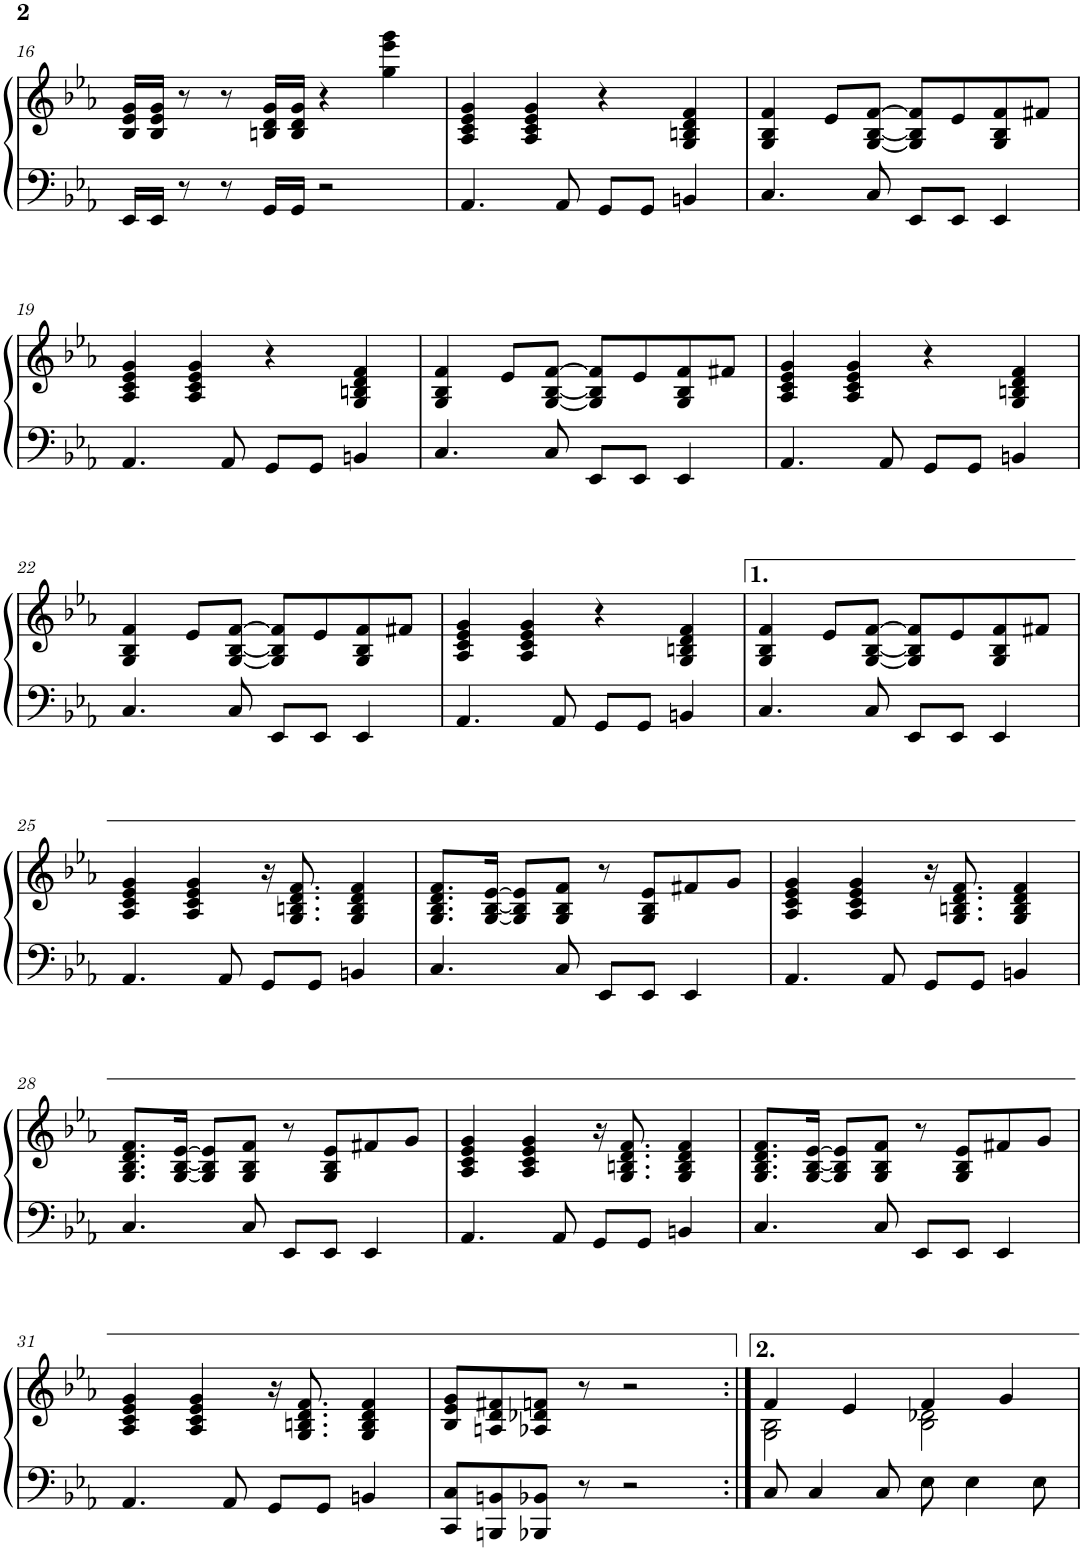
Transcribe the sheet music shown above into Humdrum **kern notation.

**kern	**kern
*part1	*part1
*staff2	*staff1
*I"Piano	*
*I'Pno.	*
!!LO:PB:g=z
*clefF4	*clefG2
*k[b-e-a-]	*k[b-e-a-]
*M4/4	*M4/4
=16	=16
16EE-/LL	16B-/ 16e-/ 16g/LL
16EE-/JJ	16B-/ 16e-/ 16g/JJ
8r	8r
8r	8r
16GG/LL	16Bn/ 16d/ 16g/LL
16GG/JJ	16B/ 16d/ 16g/JJ
2r	4r
.	4gg\ 4eee-\ 4ggg\
=17	=17
4.AA-/	4A-/ 4c/ 4e-/ 4g/
.	4A-/ 4c/ 4e-/ 4g/
8AA-/	.
8GG/L	4r
8GG/J	.
4BBn/	4G/ 4Bn/ 4d/ 4f/
=18	=18
4.C/	4G/ 4B-/ 4f/
.	8e-/L
8C/	[8G/ [8B-/ [8f/J
8EE-/L	8G/] 8B-/] 8f/]L
8EE-/J	8e-/
4EE-/	8G/ 8B-/ 8f/
.	8f#X/J
!!LO:LB:g=z
=19	=19
4.AA-/	4A-/ 4c/ 4e-/ 4g/
.	4A-/ 4c/ 4e-/ 4g/
8AA-/	.
8GG/L	4r
8GG/J	.
4BBn/	4G/ 4Bn/ 4d/ 4f/
=20	=20
4.C/	4G/ 4B-/ 4f/
.	8e-/L
8C/	[8G/ [8B-/ [8f/J
8EE-/L	8G/] 8B-/] 8f/]L
8EE-/J	8e-/
4EE-/	8G/ 8B-/ 8f/
.	8f#X/J
=21	=21
4.AA-/	4A-/ 4c/ 4e-/ 4g/
.	4A-/ 4c/ 4e-/ 4g/
8AA-/	.
8GG/L	4r
8GG/J	.
4BBn/	4G/ 4Bn/ 4d/ 4f/
!!LO:LB:g=z
=22	=22
4.C/	4G/ 4B-/ 4f/
.	8e-/L
8C/	[8G/ [8B-/ [8f/J
8EE-/L	8G/] 8B-/] 8f/]L
8EE-/J	8e-/
4EE-/	8G/ 8B-/ 8f/
.	8f#X/J
=23	=23
4.AA-/	4A-/ 4c/ 4e-/ 4g/
.	4A-/ 4c/ 4e-/ 4g/
8AA-/	.
8GG/L	4r
8GG/J	.
4BBn/	4G/ 4Bn/ 4d/ 4f/
=24	=24
4.C/	4G/ 4B-/ 4f/
.	8e-/L
8C/	[8G/ [8B-/ [8f/J
8EE-/L	8G/] 8B-/] 8f/]L
8EE-/J	8e-/
4EE-/	8G/ 8B-/ 8f/
.	8f#X/J
!!LO:LB:g=z
=25	=25
4.AA-/	4A-/ 4c/ 4e-/ 4g/
.	4A-/ 4c/ 4e-/ 4g/
8AA-/	.
8GG/L	16r
.	8.G/ 8.Bn/ 8.d/ 8.f/
8GG/J	.
4BBn/	4G/ 4B/ 4d/ 4f/
=26	=26
4.C/	8.G/ 8.B-/ 8.d/ 8.f/L
.	[16G/ [16B-/ [16e-/Jk
.	8G/] 8B-/] 8e-/]L
8C/	8G/ 8B-/ 8f/J
8EE-/L	8r
8EE-/J	8G/ 8B-/ 8e-/L
4EE-/	8f#X/
.	8g/J
=27	=27
4.AA-/	4A-/ 4c/ 4e-/ 4g/
.	4A-/ 4c/ 4e-/ 4g/
8AA-/	.
8GG/L	16r
.	8.G/ 8.Bn/ 8.d/ 8.f/
8GG/J	.
4BBn/	4G/ 4B/ 4d/ 4f/
!!LO:LB:g=z
=28	=28
4.C/	8.G/ 8.B-/ 8.d/ 8.f/L
.	[16G/ [16B-/ [16e-/Jk
.	8G/] 8B-/] 8e-/]L
8C/	8G/ 8B-/ 8f/J
8EE-/L	8r
8EE-/J	8G/ 8B-/ 8e-/L
4EE-/	8f#X/
.	8g/J
=29	=29
4.AA-/	4A-/ 4c/ 4e-/ 4g/
.	4A-/ 4c/ 4e-/ 4g/
8AA-/	.
8GG/L	16r
.	8.G/ 8.Bn/ 8.d/ 8.f/
8GG/J	.
4BBn/	4G/ 4B/ 4d/ 4f/
=30	=30
4.C/	8.G/ 8.B-/ 8.d/ 8.f/L
.	[16G/ [16B-/ [16e-/Jk
.	8G/] 8B-/] 8e-/]L
8C/	8G/ 8B-/ 8f/J
8EE-/L	8r
8EE-/J	8G/ 8B-/ 8e-/L
4EE-/	8f#X/
.	8g/J
!!LO:LB:g=z
=31	=31
4.AA-/	4A-/ 4c/ 4e-/ 4g/
.	4A-/ 4c/ 4e-/ 4g/
8AA-/	.
8GG/L	16r
.	8.G/ 8.Bn/ 8.d/ 8.f/
8GG/J	.
4BBn/	4G/ 4B/ 4d/ 4f/
=32	=32
8CC/ 8C/L	8B-/ 8e-/ 8g/L
8BBBn/ 8BBn/	8An/ 8d/ 8f#X/
8BBB-X/ 8BB-X/J	8A-X/ 8d-X/ 8fn/J
8r	8r
2r	2r
=33:|!	=33:|!
*	*^
8C/	4f/	2G\ 2B-\
4C/	.	.
.	4e-/	.
8C/	.	.
8E-\	4f/	2B-\ 2d-X\
4E-\	.	.
.	4g/	.
8E-\	.	.
*	*v	*v
=	=
*-	*-
